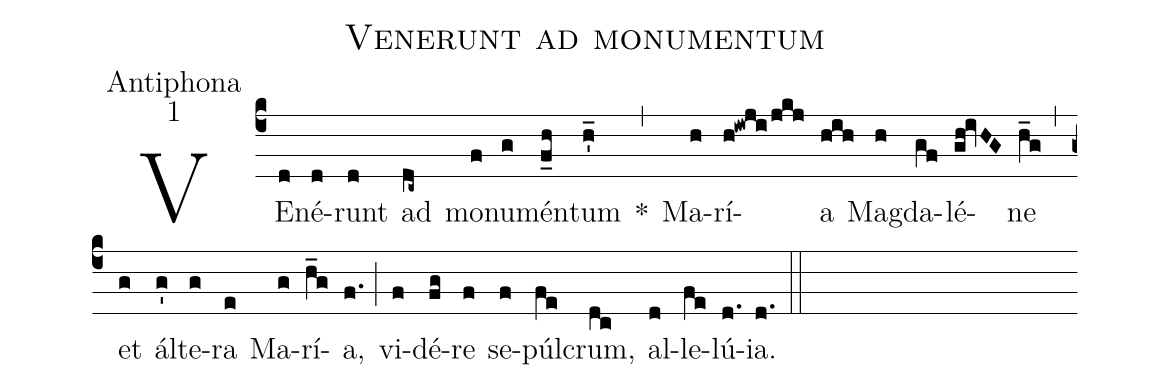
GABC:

name:Venerunt ad monumentum;
office-part:Antiphona;
mode:1;
%%
(c4) VE(d)né(d)runt(d) ad(dc~) mo(f)nu(g)mén(f_h)tum(h'_) *(,) Ma(h)rí(h!iwji/jkj)a(hih) Mag(h)da(gf)lé(gh!ivHG)ne(h_g) (,) et(g) ál(g')te(g)ra(e) Ma(g)rí(h_g)a,(f.) (;) vi(f)dé(fg)re(f) se(f)púl(fe)crum,(dc) al(d)le(fe)lú(d.)ia.(d.) (::)
